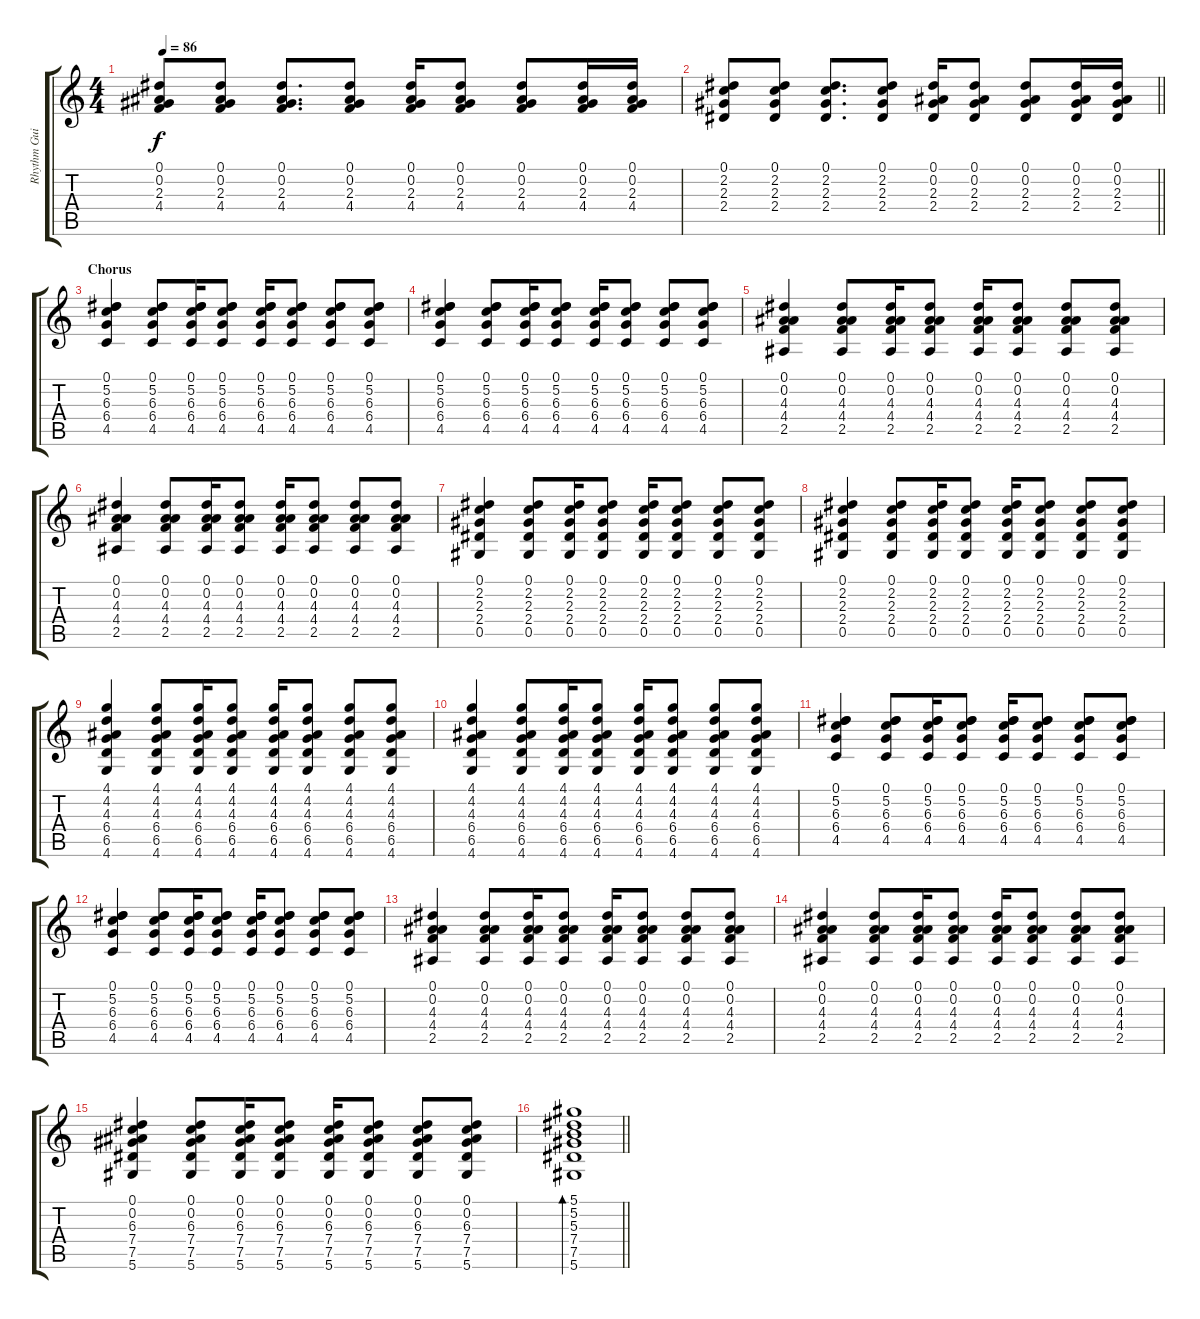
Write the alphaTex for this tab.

\track ("Rhythm Guitar" "Rhythm Gui") {instrument electricguitarclean}
\staff {score tabs}
\tuning (Eb4 Bb3 Gb3 Db3 Ab2 Eb2) {hide}
\ts (4 4)
\tempo 86
\clef g2
\ks c
(0.1 0.2 2.3 4.4).8{dy f} (0.1 0.2 2.3 4.4).8 (0.1 0.2 2.3 4.4).8{d} (0.1 0.2 2.3 4.4).8 (0.1 0.2 2.3 4.4).16 (0.1 0.2 2.3 4.4).8 (0.1 0.2 2.3 4.4).8 (0.1 0.2 2.3 4.4).16 (0.1 0.2 2.3 4.4).16 |
\barLineRight lightlight
(0.1 2.2 2.3 2.4).8 (0.1 2.2 2.3 2.4).8 (0.1 2.2 2.3 2.4).8{d} (0.1 2.2 2.3 2.4).8 (0.1 0.2 2.3 2.4).16 (0.1 0.2 2.3 2.4).8 (0.1 0.2 2.3 2.4).8 (0.1 0.2 2.3 2.4).16 (0.1 0.2 2.3 2.4).16 |
\section ("" "Chorus")
(0.1 5.2 6.3 6.4 4.5).4 (0.1 5.2 6.3 6.4 4.5).8 (0.1 5.2 6.3 6.4 4.5).16 (0.1 5.2 6.3 6.4 4.5).8 (0.1 5.2 6.3 6.4 4.5).16 (0.1 5.2 6.3 6.4 4.5).8 (0.1 5.2 6.3 6.4 4.5).8 (0.1 5.2 6.3 6.4 4.5).8 |
(0.1 5.2 6.3 6.4 4.5).4 (0.1 5.2 6.3 6.4 4.5).8 (0.1 5.2 6.3 6.4 4.5).16 (0.1 5.2 6.3 6.4 4.5).8 (0.1 5.2 6.3 6.4 4.5).16 (0.1 5.2 6.3 6.4 4.5).8 (0.1 5.2 6.3 6.4 4.5).8 (0.1 5.2 6.3 6.4 4.5).8 |
(0.1 0.2 4.3 4.4 2.5).4 (0.1 0.2 4.3 4.4 2.5).8 (0.1 0.2 4.3 4.4 2.5).16 (0.1 0.2 4.3 4.4 2.5).8 (0.1 0.2 4.3 4.4 2.5).16 (0.1 0.2 4.3 4.4 2.5).8 (0.1 0.2 4.3 4.4 2.5).8 (0.1 0.2 4.3 4.4 2.5).8 |
(0.1 0.2 4.3 4.4 2.5).4 (0.1 0.2 4.3 4.4 2.5).8 (0.1 0.2 4.3 4.4 2.5).16 (0.1 0.2 4.3 4.4 2.5).8 (0.1 0.2 4.3 4.4 2.5).16 (0.1 0.2 4.3 4.4 2.5).8 (0.1 0.2 4.3 4.4 2.5).8 (0.1 0.2 4.3 4.4 2.5).8 |
(0.1 2.2 2.3 2.4 0.5).4 (0.1 2.2 2.3 2.4 0.5).8 (0.1 2.2 2.3 2.4 0.5).16 (0.1 2.2 2.3 2.4 0.5).8 (0.1 2.2 2.3 2.4 0.5).16 (0.1 2.2 2.3 2.4 0.5).8 (0.1 2.2 2.3 2.4 0.5).8 (0.1 2.2 2.3 2.4 0.5).8 |
(0.1 2.2 2.3 2.4 0.5).4 (0.1 2.2 2.3 2.4 0.5).8 (0.1 2.2 2.3 2.4 0.5).16 (0.1 2.2 2.3 2.4 0.5).8 (0.1 2.2 2.3 2.4 0.5).16 (0.1 2.2 2.3 2.4 0.5).8 (0.1 2.2 2.3 2.4 0.5).8 (0.1 2.2 2.3 2.4 0.5).8 |
(4.1 4.2 4.3 6.4 6.5 4.6).4 (4.1 4.2 4.3 6.4 6.5 4.6).8 (4.1 4.2 4.3 6.4 6.5 4.6).16 (4.1 4.2 4.3 6.4 6.5 4.6).8 (4.1 4.2 4.3 6.4 6.5 4.6).16 (4.1 4.2 4.3 6.4 6.5 4.6).8 (4.1 4.2 4.3 6.4 6.5 4.6).8 (4.1 4.2 4.3 6.4 6.5 4.6).8 |
(4.1 4.2 4.3 6.4 6.5 4.6).4 (4.1 4.2 4.3 6.4 6.5 4.6).8 (4.1 4.2 4.3 6.4 6.5 4.6).16 (4.1 4.2 4.3 6.4 6.5 4.6).8 (4.1 4.2 4.3 6.4 6.5 4.6).16 (4.1 4.2 4.3 6.4 6.5 4.6).8 (4.1 4.2 4.3 6.4 6.5 4.6).8 (4.1 4.2 4.3 6.4 6.5 4.6).8 |
(0.1 5.2 6.3 6.4 4.5).4 (0.1 5.2 6.3 6.4 4.5).8 (0.1 5.2 6.3 6.4 4.5).16 (0.1 5.2 6.3 6.4 4.5).8 (0.1 5.2 6.3 6.4 4.5).16 (0.1 5.2 6.3 6.4 4.5).8 (0.1 5.2 6.3 6.4 4.5).8 (0.1 5.2 6.3 6.4 4.5).8 |
(0.1 5.2 6.3 6.4 4.5).4 (0.1 5.2 6.3 6.4 4.5).8 (0.1 5.2 6.3 6.4 4.5).16 (0.1 5.2 6.3 6.4 4.5).8 (0.1 5.2 6.3 6.4 4.5).16 (0.1 5.2 6.3 6.4 4.5).8 (0.1 5.2 6.3 6.4 4.5).8 (0.1 5.2 6.3 6.4 4.5).8 |
(0.1 0.2 4.3 4.4 2.5).4 (0.1 0.2 4.3 4.4 2.5).8 (0.1 0.2 4.3 4.4 2.5).16 (0.1 0.2 4.3 4.4 2.5).8 (0.1 0.2 4.3 4.4 2.5).16 (0.1 0.2 4.3 4.4 2.5).8 (0.1 0.2 4.3 4.4 2.5).8 (0.1 0.2 4.3 4.4 2.5).8 |
(0.1 0.2 4.3 4.4 2.5).4 (0.1 0.2 4.3 4.4 2.5).8 (0.1 0.2 4.3 4.4 2.5).16 (0.1 0.2 4.3 4.4 2.5).8 (0.1 0.2 4.3 4.4 2.5).16 (0.1 0.2 4.3 4.4 2.5).8 (0.1 0.2 4.3 4.4 2.5).8 (0.1 0.2 4.3 4.4 2.5).8 |
(0.1 0.2 6.3 7.4 7.5 5.6).4 (0.1 0.2 6.3 7.4 7.5 5.6).8 (0.1 0.2 6.3 7.4 7.5 5.6).16 (0.1 0.2 6.3 7.4 7.5 5.6).8 (0.1 0.2 6.3 7.4 7.5 5.6).16 (0.1 0.2 6.3 7.4 7.5 5.6).8 (0.1 0.2 6.3 7.4 7.5 5.6).8 (0.1 0.2 6.3 7.4 7.5 5.6).8 |
\barLineRight lightlight
(5.1 5.2 5.3 7.4 7.5 5.6).1{bd 240}
